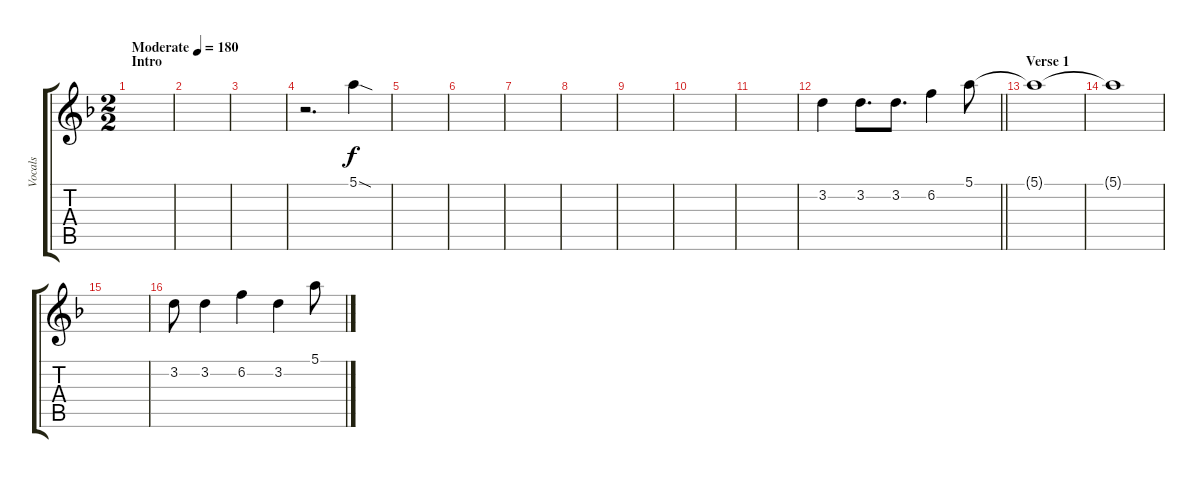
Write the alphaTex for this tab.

\track ("Vocals" "Vocals") {instrument electricguitarclean}
\staff {score tabs}
\tuning (E4 B3 G3 D3 A2 E2) {hide}
\ts (2 2)
\section ("" "Intro")
\tempo (180 "Moderate")
\clef g2
\ks dminor
|
|
|
r.2{d} 5.1{sod}.4 |
|
|
|
|
|
|
|
\barLineRight lightlight
3.2.4 3.2.8{d} 3.2.8{d} 6.2.4 5.1.8 |
\section ("" "Verse 1")
5.1{t}.1 |
5.1{t}.1 |
|
3.2.8 3.2.4 6.2.4 3.2.4 5.1.8
